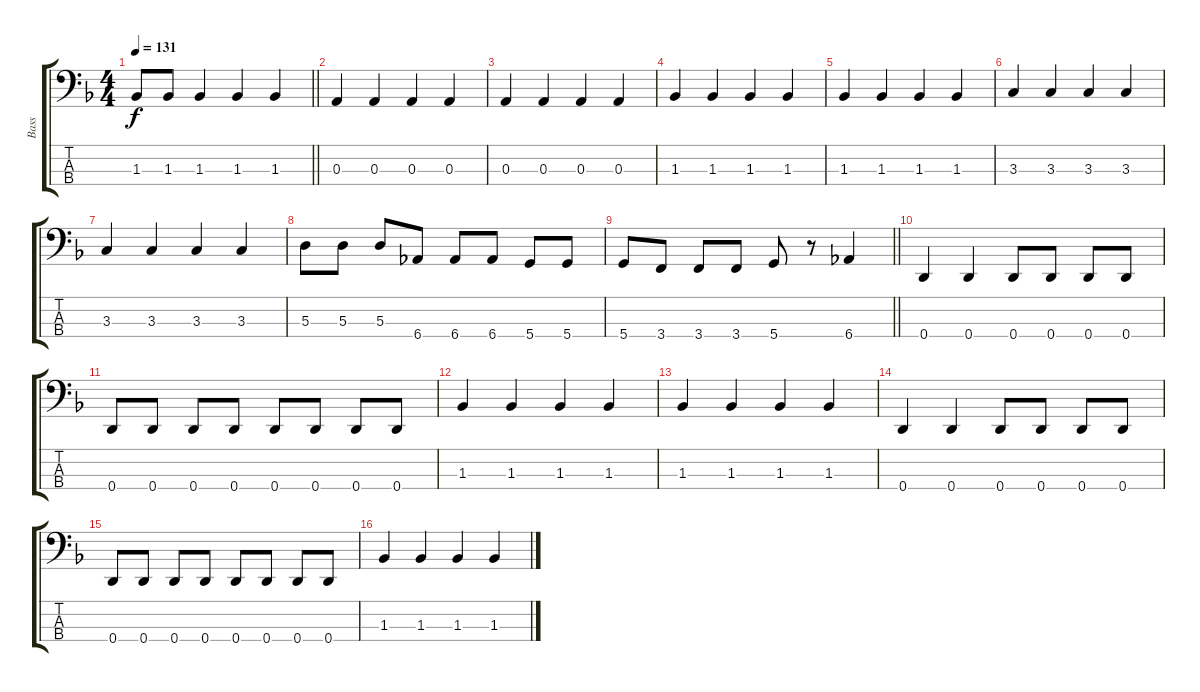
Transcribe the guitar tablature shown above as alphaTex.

\track ("Bass" "Bass") {instrument electricbassfinger}
\staff {score tabs}
\tuning (G2 D2 A1 D1) {hide}
\ts (4 4)
\tempo 131
\clef f4
\barLineRight lightlight
\ks f
1.3{t}.8{dy f} 1.3.8 1.3.4 1.3.4 1.3.4 |
0.3.4 0.3.4 0.3.4 0.3.4 |
0.3.4 0.3.4 0.3.4 0.3.4 |
1.3.4 1.3.4 1.3.4 1.3.4 |
1.3.4 1.3.4 1.3.4 1.3.4 |
3.3.4 3.3.4 3.3.4 3.3.4 |
3.3.4 3.3.4 3.3.4 3.3.4 |
5.3.8 5.3.8 5.3.8 6.4.8 6.4.8 6.4.8 5.4.8 5.4.8 |
\barLineRight lightlight
5.4.8 3.4.8 3.4.8 3.4.8 5.4.8 r.8 6.4.4 |
0.4.4 0.4.4 0.4.8 0.4.8 0.4.8 0.4.8 |
0.4.8 0.4.8 0.4.8 0.4.8 0.4.8 0.4.8 0.4.8 0.4.8 |
1.3.4 1.3.4 1.3.4 1.3.4 |
1.3.4 1.3.4 1.3.4 1.3.4 |
0.4.4 0.4.4 0.4.8 0.4.8 0.4.8 0.4.8 |
0.4.8 0.4.8 0.4.8 0.4.8 0.4.8 0.4.8 0.4.8 0.4.8 |
1.3.4 1.3.4 1.3.4 1.3.4
